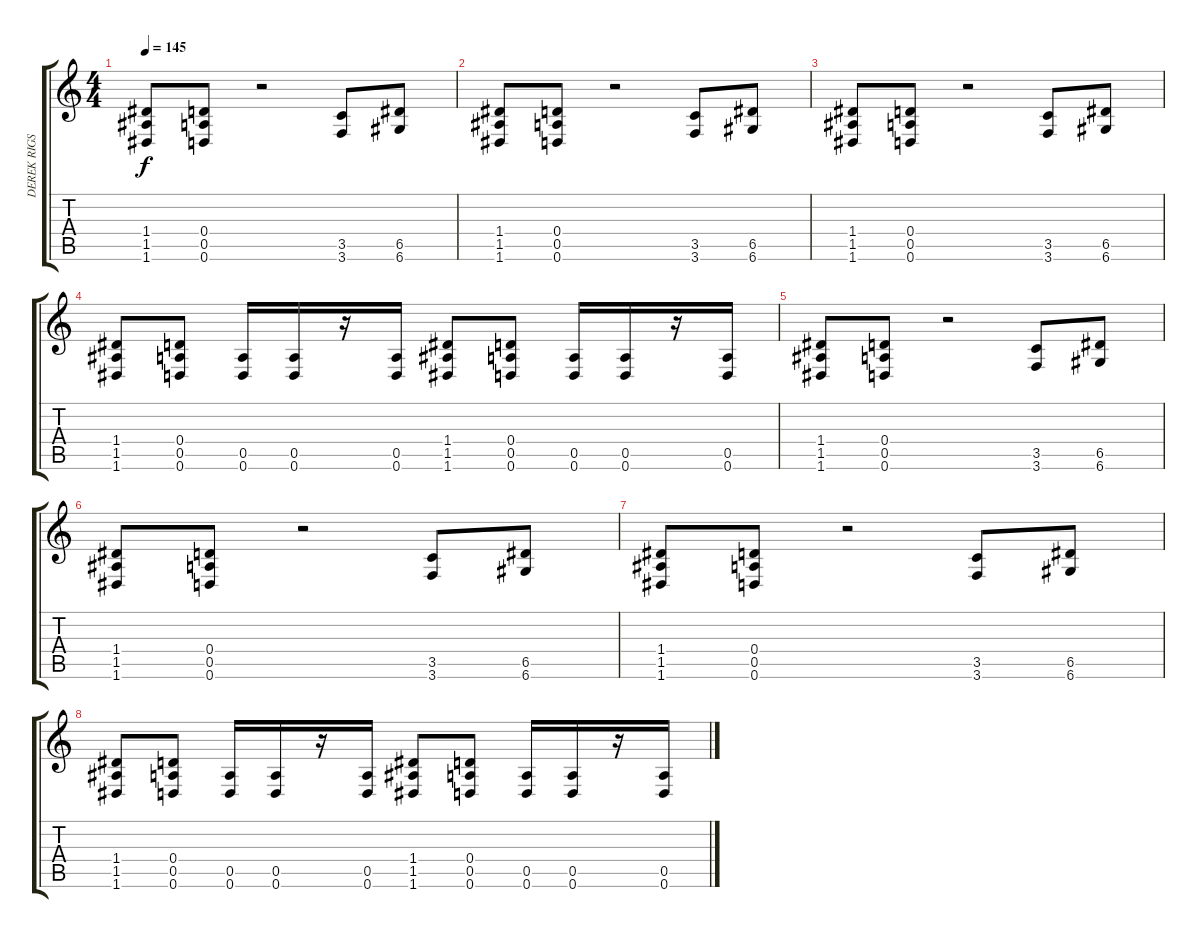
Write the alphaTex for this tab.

\track ("DEREK RIGS - guitar" "DEREK RIGS") {instrument overdrivenguitar}
\staff {score tabs}
\tuning (E4 B3 G3 D3 A2 D2) {hide}
\ts (4 4)
\tempo 145
\clef g2
\ks c
(1.4 1.5 1.6).8{dy f} (0.4 0.5 0.6).8 r.2 (3.5 3.6).8 (6.5 6.6).8 |
(1.4 1.5 1.6).8 (0.4 0.5 0.6).8 r.2 (3.5 3.6).8 (6.5 6.6).8 |
(1.4 1.5 1.6).8 (0.4 0.5 0.6).8 r.2 (3.5 3.6).8 (6.5 6.6).8 |
(1.4 1.5 1.6).8 (0.4 0.5 0.6).8 (0.5 0.6).16 (0.5 0.6).16 r.16 (0.5 0.6).16 (1.4 1.5 1.6).8 (0.4 0.5 0.6).8 (0.5 0.6).16 (0.5 0.6).16 r.16 (0.5 0.6).16 |
(1.4 1.5 1.6).8 (0.4 0.5 0.6).8 r.2 (3.5 3.6).8 (6.5 6.6).8 |
(1.4 1.5 1.6).8 (0.4 0.5 0.6).8 r.2 (3.5 3.6).8 (6.5 6.6).8 |
(1.4 1.5 1.6).8 (0.4 0.5 0.6).8 r.2 (3.5 3.6).8 (6.5 6.6).8 |
(1.4 1.5 1.6).8 (0.4 0.5 0.6).8 (0.5 0.6).16 (0.5 0.6).16 r.16 (0.5 0.6).16 (1.4 1.5 1.6).8 (0.4 0.5 0.6).8 (0.5 0.6).16 (0.5 0.6).16 r.16 (0.5 0.6).16
